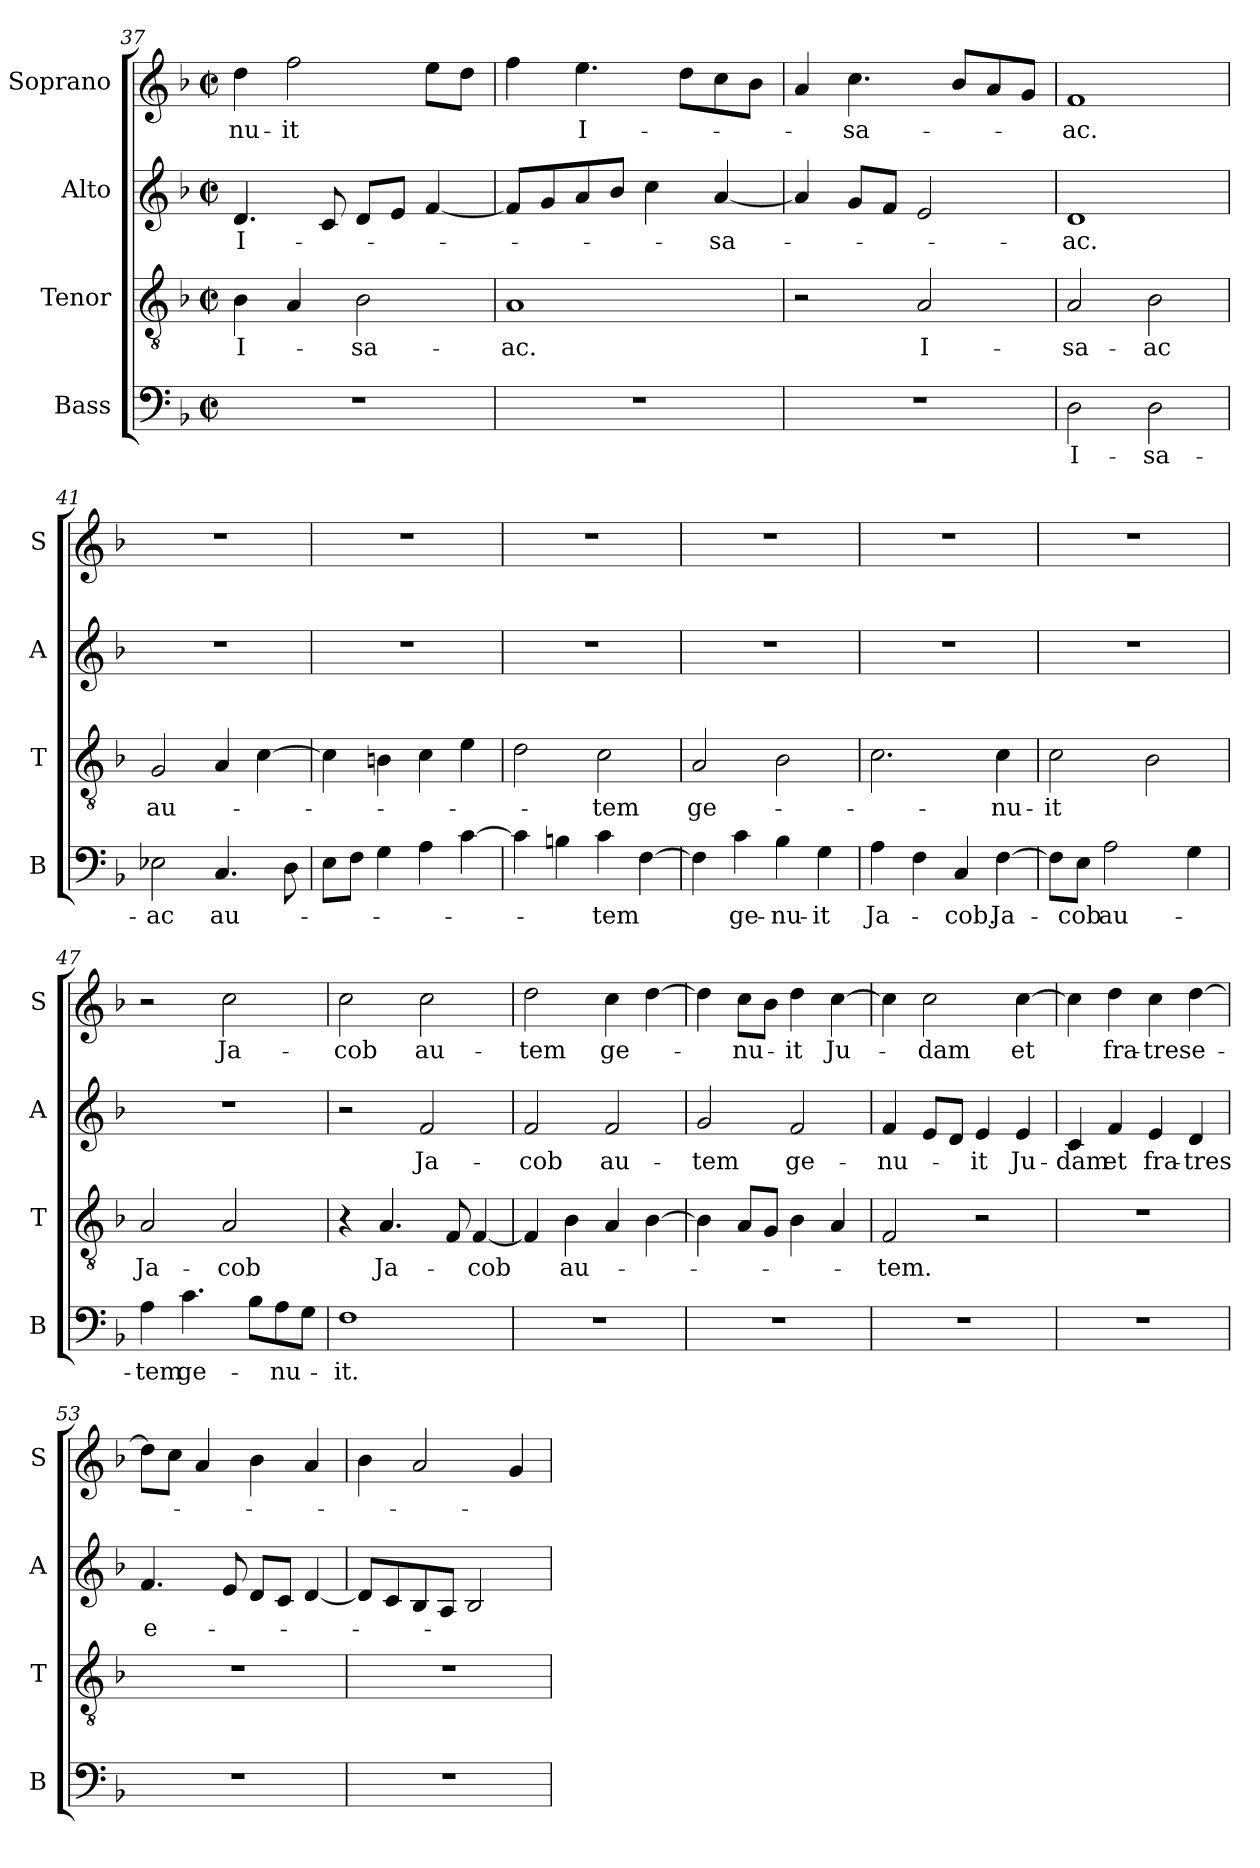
**kern	**text	**kern	**text	**kern	**text	**kern	**text
*part4	*part4	*part3	*part3	*part2	*part2	*part1	*part1
*staff4	*staff4	*staff3	*staff3	*staff2	*staff2	*staff1	*staff1
*I"Bass	*	*I"Tenor	*	*I"Alto	*	*I"Soprano	*
*I'B	*	*I'T	*	*I'A	*	*I'S	*
*clefF4	*	*clefGv2	*	*clefG2	*	*clefG2	*
*k[b-]	*	*k[b-]	*	*k[b-]	*	*k[b-]	*
*F:	*	*F:	*	*F:	*	*F:	*
*M2/2	*	*M2/2	*	*M2/2	*	*M2/2	*
*met(c|)	*	*met(c|)	*	*met(c|)	*	*met(c|)	*
=37	=37	=37	=37	=37	=37	=37	=37
1r	.	4B-\	I-	4.d/	I-	4dd\	-nu-
.	.	4A/	.	.	.	2ff\	-it
.	.	.	.	8c/	.	.	.
.	.	2B-\	-sa-	8d/L	.	.	.
.	.	.	.	8e/J	.	.	.
.	.	.	.	[4f/	.	8ee\L	.
.	.	.	.	.	.	8dd\J	.
=38	=38	=38	=38	=38	=38	=38	=38
1r	.	1A	-ac.	8f/L]	.	4ff\	.
.	.	.	.	8g/	.	.	.
.	.	.	.	8a/	.	4.ee\	I-
.	.	.	.	8b-/J	.	.	.
.	.	.	.	4cc\	.	.	.
.	.	.	.	.	.	8dd\L	.
.	.	.	.	[4a/	-sa-	8cc\	.
.	.	.	.	.	.	8b-\J	.
=39	=39	=39	=39	=39	=39	=39	=39
1r	.	2r	.	4a/]	.	4a/	.
.	.	.	.	8g/L	.	4.cc\	-sa-
.	.	.	.	8f/J	.	.	.
.	.	2A/	I-	2e/	.	.	.
.	.	.	.	.	.	8b-/L	.
.	.	.	.	.	.	8a/	.
.	.	.	.	.	.	8g/J	.
=40	=40	=40	=40	=40	=40	=40	=40
2D\	I-	2A/	-sa-	1d	-ac.	1f	-ac.
2D\	-sa-	2B-\	-ac	.	.	.	.
!!LO:LB:g=z
=41	=41	=41	=41	=41	=41	=41	=41
2E-X\	-ac	2G/	au-	1r	.	1r	.
4.C/	au-	4A/	.	.	.	.	.
.	.	[4c\	.	.	.	.	.
8D\	.	.	.	.	.	.	.
=42	=42	=42	=42	=42	=42	=42	=42
8E\L	.	4c\]	.	1r	.	1r	.
8F\J	.	.	.	.	.	.	.
4G\	.	4Bn\	.	.	.	.	.
4A\	.	4c\	.	.	.	.	.
[4c\	.	4e\	.	.	.	.	.
=43	=43	=43	=43	=43	=43	=43	=43
4c\]	.	2d\	.	1r	.	1r	.
4Bn\	.	.	.	.	.	.	.
4c\	-tem	2c\	-tem	.	.	.	.
[4F\	.	.	.	.	.	.	.
=44	=44	=44	=44	=44	=44	=44	=44
4F\]	.	2A/	ge-	1r	.	1r	.
4c\	ge-	.	.	.	.	.	.
4B-\	-nu-	2B-\	.	.	.	.	.
4G\	-it	.	.	.	.	.	.
=45	=45	=45	=45	=45	=45	=45	=45
4A\	Ja-	2.c\	.	1r	.	1r	.
4F\	.	.	.	.	.	.	.
4C/	-cob.	.	.	.	.	.	.
[4F\	Ja-	4c\	-nu-	.	.	.	.
!!LO:PB:g=z
=46	=46	=46	=46	=46	=46	=46	=46
8F\L]	.	2c\	-it	1r	.	1r	.
8E\J	-cob	.	.	.	.	.	.
2A\	au-	.	.	.	.	.	.
.	.	2B-\	.	.	.	.	.
4G\	.	.	.	.	.	.	.
=47	=47	=47	=47	=47	=47	=47	=47
4A\	-tem	2A/	Ja-	1r	.	2r	.
4.c\	ge-	.	.	.	.	.	.
.	.	2A/	-cob	.	.	2cc\	Ja-
8B-\L	.	.	.	.	.	.	.
8A\	-nu-	.	.	.	.	.	.
8G\J	.	.	.	.	.	.	.
=48	=48	=48	=48	=48	=48	=48	=48
1F	-it.	4r	.	2r	.	2cc\	-cob
.	.	4.A/	Ja-	.	.	.	.
.	.	.	.	2f/	Ja-	2cc\	au-
.	.	8F/	.	.	.	.	.
.	.	[4F/	-cob	.	.	.	.
=49	=49	=49	=49	=49	=49	=49	=49
1r	.	4F/]	.	2f/	-cob	2dd\	-tem
.	.	4B-\	au-	.	.	.	.
.	.	4A/	.	2f/	au-	4cc\	ge-
.	.	[4B-\	.	.	.	[4dd\	.
=50	=50	=50	=50	=50	=50	=50	=50
1r	.	4B-\]	.	2g/	-tem	4dd\]	.
.	.	8A/L	.	.	.	8cc\L	-nu-
.	.	8G/J	.	.	.	8b-\J	.
.	.	4B-\	.	2f/	ge-	4dd\	-it
.	.	4A/	.	.	.	[4cc\	Ju-
!!LO:LB:g=z
=51	=51	=51	=51	=51	=51	=51	=51
1r	.	2F/	-tem.	4f/	-nu-	4cc\]	.
.	.	.	.	8e/L	.	2cc\	-dam
.	.	.	.	8d/J	.	.	.
.	.	2r	.	4e/	-it	.	.
.	.	.	.	4e/	Ju-	[4cc\	et
=52	=52	=52	=52	=52	=52	=52	=52
1r	.	1r	.	4c/	-dam	4cc\]	.
.	.	.	.	4f/	et	4dd\	fra-
.	.	.	.	4e/	fra-	4cc\	-tres
.	.	.	.	4d/	-tres	[4dd\	e-
=53	=53	=53	=53	=53	=53	=53	=53
1r	.	1r	.	4.f/	e-	8dd\L]	.
.	.	.	.	.	.	8cc\J	.
.	.	.	.	.	.	4a/	.
.	.	.	.	8e/	.	.	.
.	.	.	.	8d/L	.	4b-\	.
.	.	.	.	8c/J	.	.	.
.	.	.	.	[4d/	.	4a/	.
=54	=54	=54	=54	=54	=54	=54	=54
1r	.	1r	.	8d/L]	.	4b-\	.
.	.	.	.	8c/	.	.	.
.	.	.	.	8B-/	.	2a/	.
.	.	.	.	8A/J	.	.	.
.	.	.	.	2B-/	.	.	.
.	.	.	.	.	.	4g/	.
=	=	=	=	=	=	=	=
*-	*-	*-	*-	*-	*-	*-	*-
